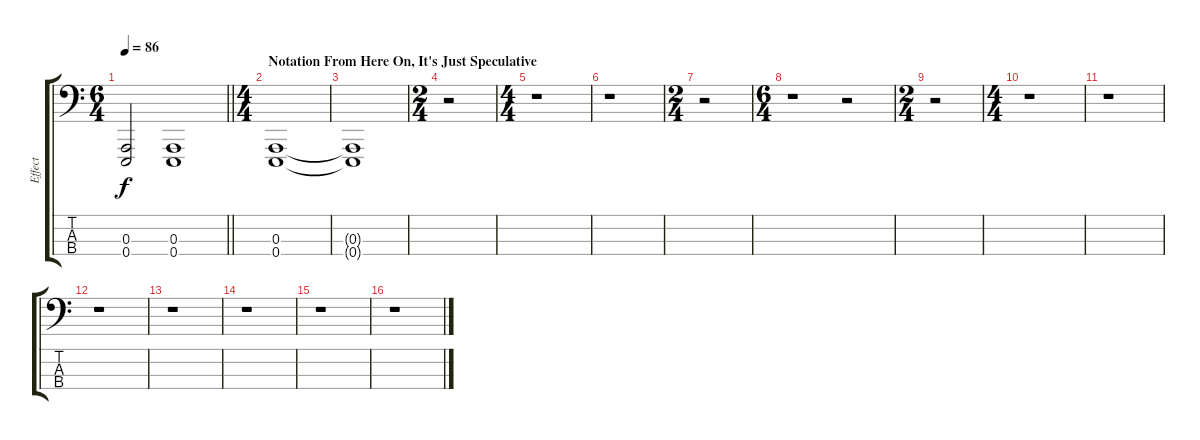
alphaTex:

\track ("Effect" "Effect") {instrument seashore}
\staff {score tabs}
\tuning (G2 D2 A1 E1) {hide}
\ts (6 4)
\tempo 86
\clef f4
\barLineRight lightlight
\ks c
(0.3{t} 0.4{t}).2{dy f} (0.3 0.4).1 |
\ts (4 4)
\section ("" "Notation From Here On, It's Just Speculative")
(0.3 0.4).1 |
(0.3{t} 0.4{t}).1 |
\ts (2 4)
r.2 |
\ts (4 4)
r.1 |
r.1 |
\ts (2 4)
r.2 |
\ts (6 4)
r.1 r.2 |
\ts (2 4)
r.2 |
\ts (4 4)
r.1 |
r.1 |
r.1 |
r.1 |
r.1 |
r.1 |
r.1
